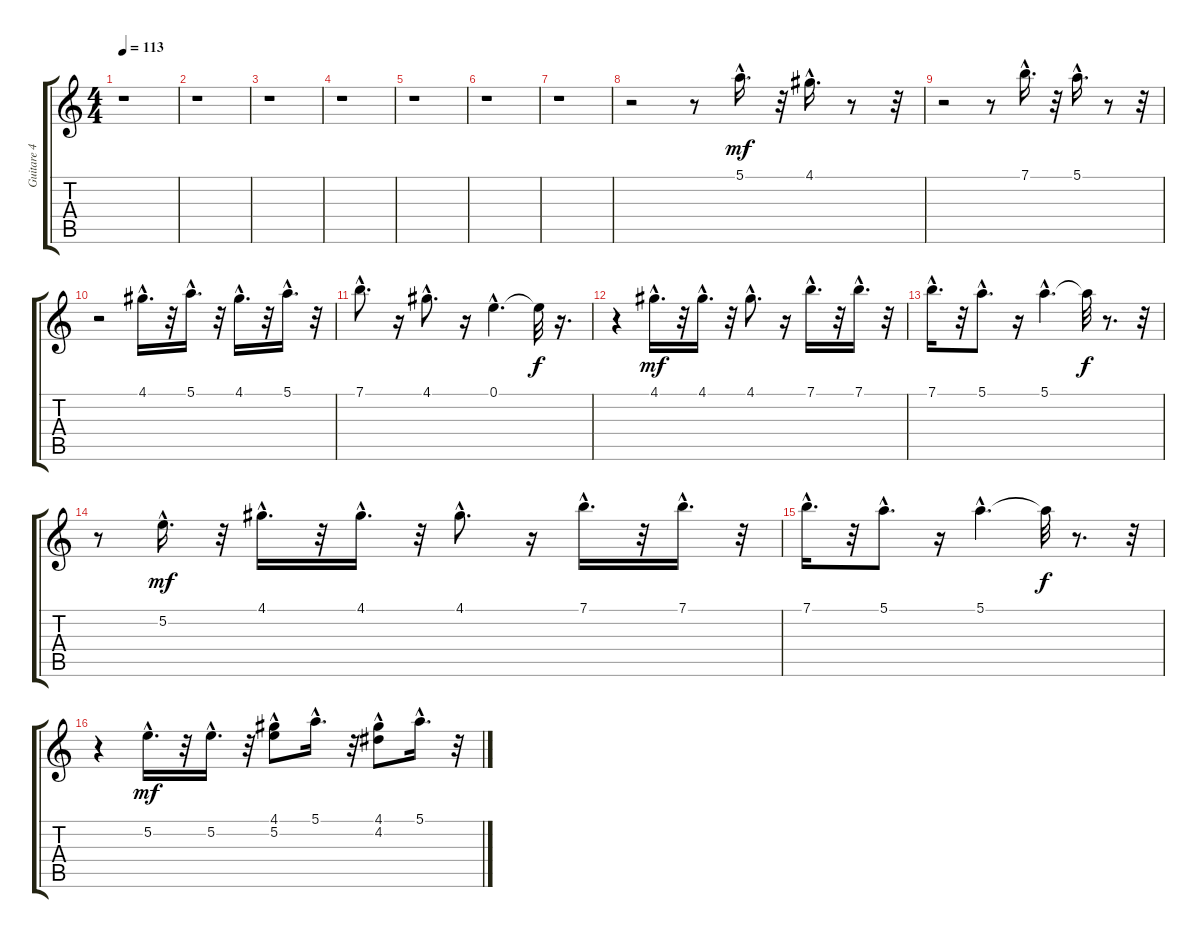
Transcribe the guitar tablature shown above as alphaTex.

\track ("Guitare 4" "Guitare 4") {instrument overdrivenguitar}
\staff {score tabs}
\tuning (E4 B3 G3 D3 A2 E2) {hide}
\ts (4 4)
\tempo 113
\clef g2
\ks c
r.1{dy mf} |
r.1 |
r.1 |
r.1 |
r.1 |
r.1 |
r.1 |
r.2 r.8 5.1{hac}.16{d} r.32 4.1{hac}.16{d} r.8 r.32 |
r.2 r.8 7.1{hac}.16{d} r.32 5.1{hac}.16{d} r.8 r.32 |
r.2 4.1{hac}.16{d} r.32 5.1{hac}.16{d} r.32 4.1{hac}.16{d} r.32 5.1{hac}.16{d} r.32 |
7.1{hac}.8{d} r.16 4.1{hac}.8{d} r.16 0.1{hac}.4{d} 0.1{t}.32{dy f} r.16{d} |
r.4 4.1{hac}.16{d dy mf} r.32 4.1{hac}.16{d} r.32 4.1{hac}.8{d} r.16 7.1{hac}.16{d} r.32 7.1{hac}.16{d} r.32 |
7.1{hac}.16{d} r.32 5.1{hac}.8{d} r.16 5.1{hac}.4{d} 5.1{t}.32{dy f} r.8{d} r.32 |
r.8 5.2{hac}.16{d dy mf} r.32 4.1{hac}.16{d} r.32 4.1{hac}.16{d} r.32 4.1{hac}.8{d} r.16 7.1{hac}.16{d} r.32 7.1{hac}.16{d} r.32 |
7.1{hac}.16{d} r.32 5.1{hac}.8{d} r.16 5.1{hac}.4{d} 5.1{t}.32{dy f} r.8{d} r.32 |
r.4 5.2{hac}.16{d dy mf} r.32 5.2{hac}.16{d} r.32 (4.1{hac} 5.2{hac}).8 5.1{hac}.16{d} r.32 (4.1{hac} 4.2{hac}).8 5.1{hac}.16{d} r.32
